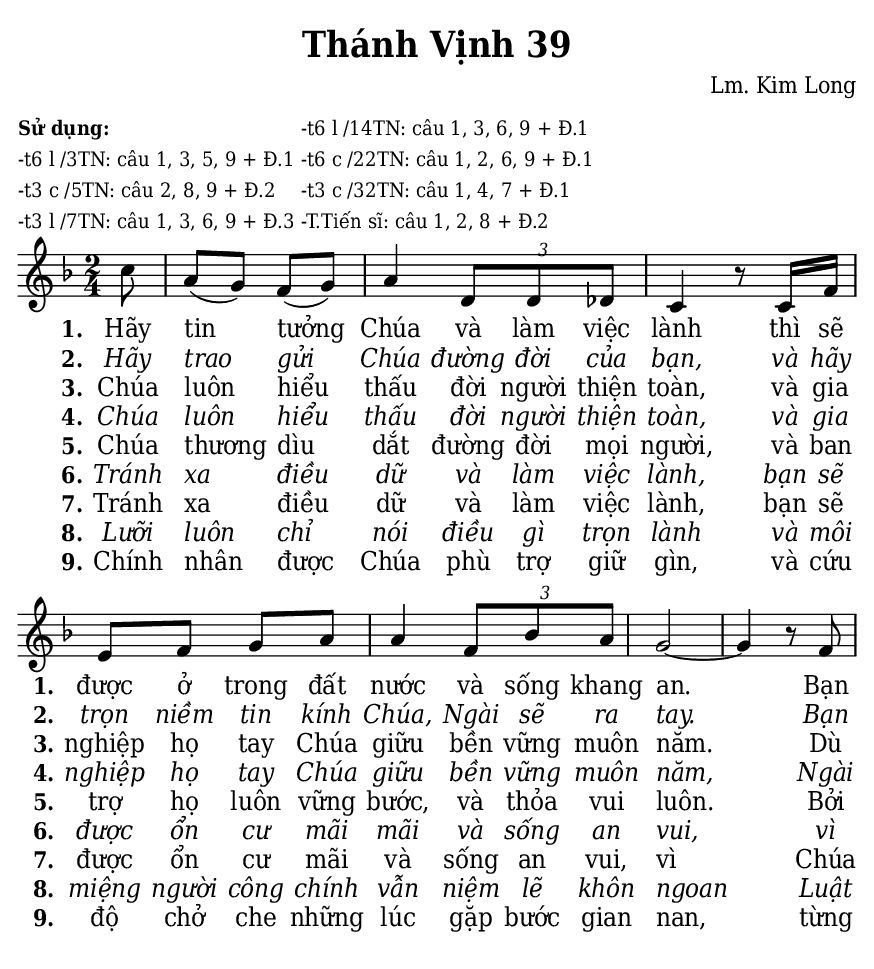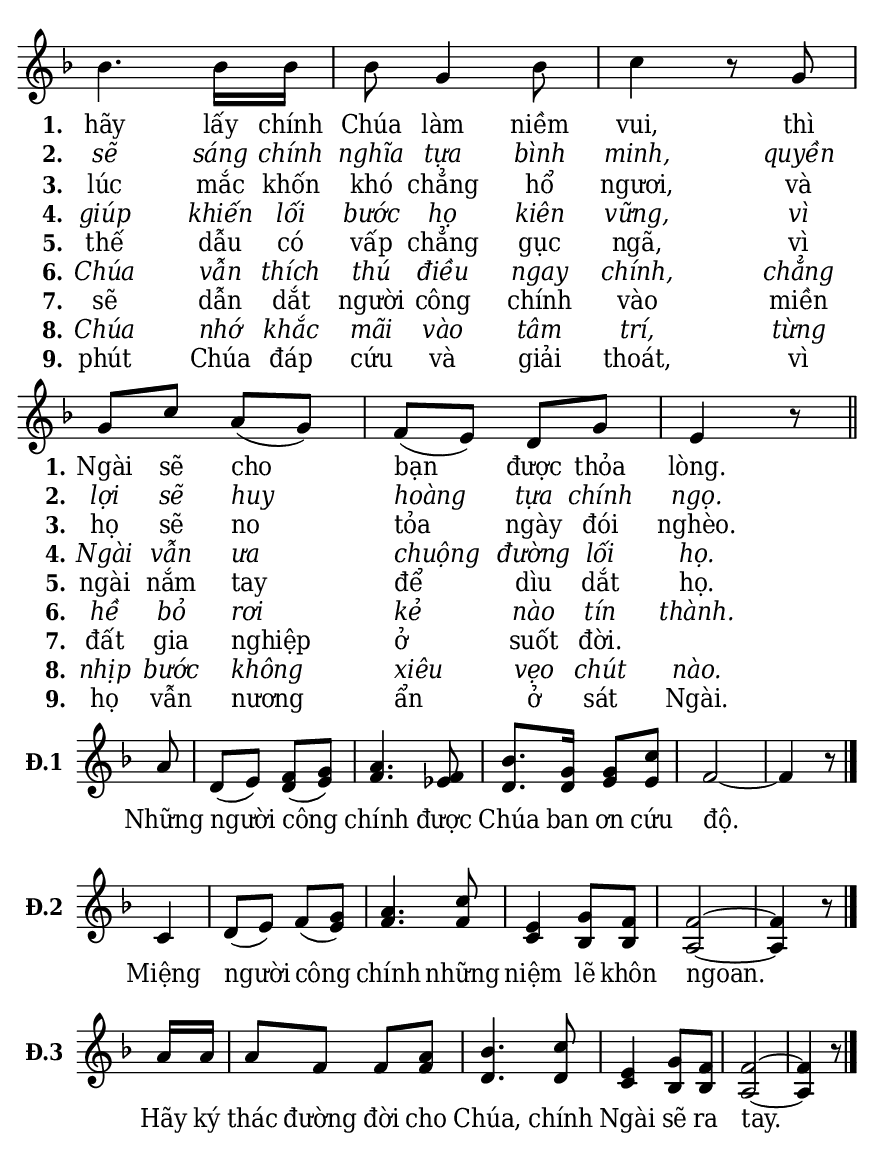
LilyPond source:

% Cài đặt chung
\version "2.22.1"
\include "english.ly"

\header {
  title = "Thánh Vịnh 39"
  composer = "Lm. Kim Long"
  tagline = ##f
}

% mã nguồn cho những chức năng chưa hỗ trợ trong phiên bản lilypond hiện tại
% cung cấp bởi cộng đồng lilypond khi gửi email đến lilypond-user@gnu.org
% in số phiên khúc trên mỗi dòng
#(define (add-grob-definition grob-name grob-entry)
     (set! all-grob-descriptions
           (cons ((@@ (lily) completize-grob-entry)
                  (cons grob-name grob-entry))
                 all-grob-descriptions)))

#(add-grob-definition
    'StanzaNumberSpanner
    `((direction . ,LEFT)
      (font-series . bold)
      (padding . 1.0)
      (side-axis . ,X)
      (stencil . ,ly:text-interface::print)
      (X-offset . ,ly:side-position-interface::x-aligned-side)
      (Y-extent . ,grob::always-Y-extent-from-stencil)
      (meta . ((class . Spanner)
               (interfaces . (font-interface
                              side-position-interface
                              stanza-number-interface
                              text-interface))))))

\layout {
    \context {
      \Global
      \grobdescriptions #all-grob-descriptions
    }
    \context {
      \Score
      \remove Stanza_number_align_engraver
      \consists
        #(lambda (context)
           (let ((texts '())
                 (syllables '()))
             (make-engraver
              (acknowledgers
               ((stanza-number-interface engraver grob source-engraver)
                  (set! texts (cons grob texts)))
               ((lyric-syllable-interface engraver grob source-engraver)
                  (set! syllables (cons grob syllables))))
              ((stop-translation-timestep engraver)
                 (for-each
                  (lambda (text)
                    (for-each
                     (lambda (syllable)
                       (ly:pointer-group-interface::add-grob
                        text
                        'side-support-elements
                        syllable))
                     syllables))
                  texts)
                 (set! syllables '())))))
    }
    \context {
      \Lyrics
      \remove Stanza_number_engraver
      \consists
        #(lambda (context)
           (let ((text #f)
                 (last-stanza #f))
             (make-engraver
              ((process-music engraver)
                 (let ((stanza (ly:context-property context 'stanza #f)))
                   (if (and stanza (not (equal? stanza last-stanza)))
                       (let ((column (ly:context-property context
'currentCommandColumn)))
                         (set! last-stanza stanza)
                         (if text
                             (ly:spanner-set-bound! text RIGHT column))
                         (set! text (ly:engraver-make-grob engraver
'StanzaNumberSpanner '()))
                         (ly:grob-set-property! text 'text stanza)
                         (ly:spanner-set-bound! text LEFT column)))))
              ((finalize engraver)
                 (if text
                     (let ((column (ly:context-property context
'currentCommandColumn)))
                       (ly:spanner-set-bound! text RIGHT column)))))))
      \override StanzaNumberSpanner.horizon-padding = 10000
    }
}

stanzaReminderOff =
  \temporary \override StanzaNumberSpanner.after-line-breaking =
     #(lambda (grob)
        ;; Can be replaced with (not (first-broken-spanner? grob)) in 2.23.
        (if (let ((siblings (ly:spanner-broken-into (ly:grob-original grob))))
              (and (pair? siblings)
                   (not (eq? grob (car siblings)))))
            (ly:grob-suicide! grob)))

stanzaReminderOn = \undo \stanzaReminderOff
% kết thúc mã nguồn

% Nhạc
nhacPhanMot = \relative c'' {
  \key f \major
  \time 2/4
  \partial 8 c8 |
  a (g) f (g) |
  a4 \tuplet 3/2 { d,8 d df } |
  c4 r8 c16 f |
  e8 f g a |
  a4 \tuplet 3/2 { f8 bf a } |
  g2 ~ |
  g4 r8 f \break
  bf4. bf16 bf |
  bf8 g4 bf8 |
  c4 r8 g |
  g c a (g) |
  f (e) d g |
  e4 r8 \bar "||"
}

nhacPhanHai = \relative c'' {
  \key f \major
  \time 2/4
  \partial 8 a8 |
  d, (e)
  <<
    {
      f (g) |
      a4. f8 |
      bf8. g16 g8 c
    }
    {
      d,8 (e) |
      f4. ef8 |
      d8. d16 e8 e
    }
  >>
  f2 ~ |
  f4 r8 \bar "|."
}

nhacPhanBa = \relative c' {
  \key f \major
  \time 2/4
  \partial 4 c4 |
  d8 (e) f8 (
  <<
    {
      g) |
      a4. c8 |
      e,4 g8 f |
      f2 ~ |
      f4 r8 \bar "|."
    }
    {
      e) |
      f4. f8 |
      c4 bf8 bf |
      a2 ~ |
      a4 r8
    }
  >>
}

nhacPhanBon = \relative c'' {
  \key f \major
  \time 2/4
  \partial 8 a16 a |
  a8 f f
  <<
    {
      a8 |
      bf4. c8 |
      e,4 g8 f |
      f2 ~ |
      f4 r8 \bar "|."
    }
    {
      f8 |
      d4. d8 |
      c4 bf8 bf |
      a2 ~ |
      a4 r8
    }
  >>
}

% Lời
loiPhanMot = \lyricmode {
  <<
    {
      \set stanza = "1."
      Hãy tin tưởng Chúa và làm việc lành
      thì sẽ được ở trong đất nước và sống khang an.
      Bạn hãy lấy chính Chúa làm niềm vui,
      thì Ngài sẽ cho bạn được thỏa lòng.
    }
    \new Lyrics {
	    \set associatedVoice = "beSop"
	    \set stanza = "2."
      \override Lyrics.LyricText.font-shape = #'italic
      Hãy trao gửi Chúa đường đời của bạn,
      và hãy trọn niềm tin kính Chúa,
      Ngài sẽ ra tay.
      Bạn sẽ sáng chính nghĩa tựa bình minh,
      quyền lợi sẽ huy hoàng tựa chính ngọ.
    }
    \new Lyrics {
	    \set associatedVoice = "beSop"
	    \set stanza = "3."
      Chúa luôn hiểu thấu đời người thiện toàn,
      và gia nghiệp họ tay Chúa giữu bền vững muôn năm.
      Dù lúc mắc khốn khó chẳng hổ ngươi,
      và họ sẽ no tỏa ngày đói nghèo.
    }
    \new Lyrics {
	    \set associatedVoice = "beSop"
	    \set stanza = "4."
      \override Lyrics.LyricText.font-shape = #'italic
      Chúa luôn hiểu thấu đời người thiện toàn,
      và gia nghiệp họ tay Chúa giữu bền vững muôn năm,
      Ngài giúp khiến lối bước họ kiên vững,
      vì Ngài vẫn ưa chuộng đường lối họ.
    }
    \new Lyrics {
	    \set associatedVoice = "beSop"
	    \set stanza = "5."
      Chúa thương dìu dắt đường đời mọi người,
      và ban trợ họ luôn vững bước,
      và thỏa vui luôn.
      Bởi thế dẫu có vấp chẳng gục ngã,
      vì ngài nắm tay để dìu dắt họ.
    }
    \new Lyrics {
	    \set associatedVoice = "beSop"
	    \set stanza = "6."
      \override Lyrics.LyricText.font-shape = #'italic
      Tránh xa điều dữ và làm việc lành,
      bạn sẽ được ổn cư mãi mãi và sống an vui,
      vì Chúa vẫn thích thú điều ngay chính,
      chẳng hề bỏ rơi kẻ nào tín thành.
    }
    \new Lyrics {
	    \set associatedVoice = "beSop"
	    \set stanza = "7."
      Tránh xa điều dữ và làm việc lành,
      bạn sẽ được ổn cư mãi và sống an vui,
      vì Chúa sẽ dẫn dắt người công chính
      vào miền đất gia nghiệp ở suốt đời.
    }
    \new Lyrics {
	    \set associatedVoice = "beSop"
	    \set stanza = "8."
      \override Lyrics.LyricText.font-shape = #'italic
      Lưỡi luôn chỉ nói điều gì trọn lành
      và môi miệng người công chính vẫn niệm lẽ khôn ngoan
      Luật Chúa nhớ khắc mãi vào tâm trí,
      từng nhịp bước không xiêu vẹo chút nào.
    }
    \new Lyrics {
	    \set associatedVoice = "beSop"
	    \set stanza = "9."
      Chính nhân được Chúa phù trợ giữ gìn,
      và cứu độ chở che những lúc gặp bước gian nan,
      từng phút Chúa đáp cứu và giải thoát,
      vì họ vẫn nương ẩn ở sát Ngài.
    }
  >>
}

loiPhanHai = \lyricmode {
  Những người công chính được Chúa ban ơn cứu độ.
}

loiPhanBa = \lyricmode {
  Miệng người công chính những niệm lẽ khôn ngoan.
}

loiPhanBon = \lyricmode {
  Hãy ký thác đường đời cho Chúa, chính Ngài sẽ ra tay.
}


% Dàn trang
\paper {
  #(set-paper-size "a5")
  top-margin = 3\mm
  bottom-margin = 3\mm
  left-margin = 3\mm
  right-margin = 3\mm
  indent = #0
  #(define fonts
	 (make-pango-font-tree "Deja Vu Serif Condensed"
	 		       "Deja Vu Serif Condensed"
			       "Deja Vu Serif Condensed"
			       (/ 20 20)))
  print-page-number = ##f
  ragged-bottom = ##t
}

\markup {
  \vspace #1
  %\fill-line {
    \column {
      \left-align {
        \line { \bold \small "Sử dụng:" }
        \line { \small "-t6 l /3TN: câu 1, 3, 5, 9 + Đ.1" }
        \line { \small "-t3 c /5TN: câu 2, 8, 9 + Đ.2" }
        \line { \small "-t3 l /7TN: câu 1, 3, 6, 9 + Đ.3" }
      }
    }
    \column {
      \left-align {
        \line { \small "-t6 l /14TN: câu 1, 3, 6, 9 + Đ.1" }
        \line { \small "-t6 c /22TN: câu 1, 2, 6, 9 + Đ.1" }
        \line { \small "-t3 c /32TN: câu 1, 4, 7 + Đ.1" }
        \line { \small "-T.Tiến sĩ: câu 1, 2, 8 + Đ.2" }
      }
    }
  %}
}

\score {
  <<
    \new Staff <<
        \clef treble
        \new Voice = beSop {
          \nhacPhanMot
        }
      \new Lyrics \lyricsto beSop \loiPhanMot
    >>
  >>
  \layout {
    \override Lyrics.LyricSpace.minimum-distance = #1
    \override Score.BarNumber.break-visibility = ##(#f #f #f)
    \override Score.SpacingSpanner.uniform-stretching = ##t
    ragged-last = ##f
  }
}

\score {
  <<
    \new Staff \with {
      \remove "Time_signature_engraver"
      instrumentName = \markup { \bold "Đ.1" }} <<
        \clef treble
        \new Voice = beSop {
          \nhacPhanHai
        }
      \new Lyrics \lyricsto beSop \loiPhanHai
    >>
  >>
  \layout {
    indent = 10
    \override Lyrics.LyricSpace.minimum-distance = #0.6
    \override Score.BarNumber.break-visibility = ##(#f #f #f)
    \override Score.SpacingSpanner.uniform-stretching = ##t
    ragged-last = ##f
  }
}

\score {
  <<
    \new Staff \with {
      \remove "Time_signature_engraver"
      instrumentName = \markup { \bold "Đ.2" }} <<
        \clef treble
        \new Voice = beSop {
          \nhacPhanBa
        }
      \new Lyrics \lyricsto beSop \loiPhanBa
    >>
  >>
  \layout {
    indent = 10
    \override Lyrics.LyricSpace.minimum-distance = #0.45
    \override Score.BarNumber.break-visibility = ##(#f #f #f)
    \override Score.SpacingSpanner.uniform-stretching = ##t
    ragged-last = ##f
  }
}

\score {
  <<
    \new Staff \with {
      \remove "Time_signature_engraver"
      instrumentName = \markup { \bold "Đ.3" }} <<
        \clef treble
        \new Voice = beSop {
          \nhacPhanBon
        }
      \new Lyrics \lyricsto beSop \loiPhanBon
    >>
  >>
  \layout {
    indent = 10
    \override Lyrics.LyricSpace.minimum-distance = #0.6
    \override Score.BarNumber.break-visibility = ##(#f #f #f)
    \override Score.SpacingSpanner.uniform-stretching = ##t
    ragged-last = ##f
  }
}
